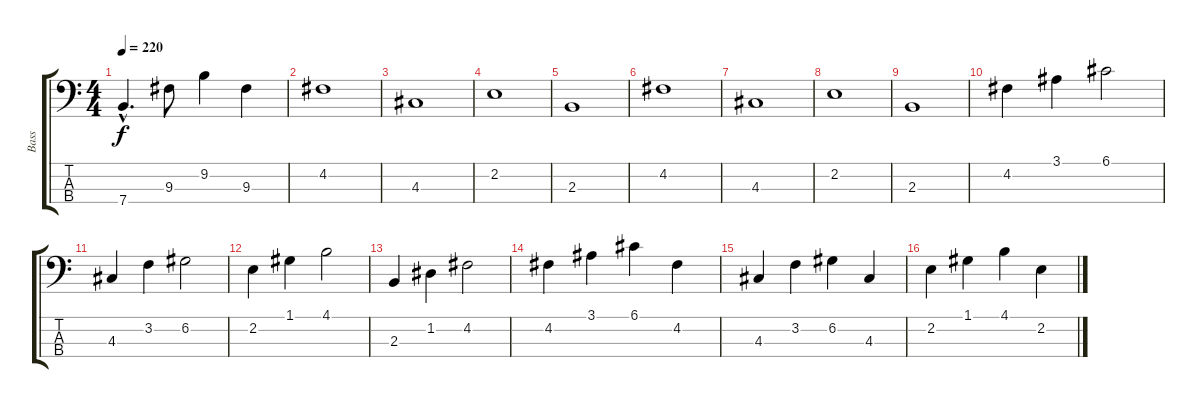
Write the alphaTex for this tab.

\track ("Bass" "Bass") {instrument electricbassfinger}
\staff {score tabs}
\tuning (G2 D2 A1 E1) {hide}
\ts (4 4)
\tempo 220
\clef f4
\ks c
7.4{hac}.4{d dy f} 9.3.8 9.2.4 9.3.4 |
4.2.1 |
4.3.1 |
2.2.1 |
2.3.1 |
4.2.1 |
4.3.1 |
2.2.1 |
2.3.1 |
4.2.4 3.1.4 6.1.2 |
4.3.4 3.2.4 6.2.2 |
2.2.4 1.1.4 4.1.2 |
2.3.4 1.2.4 4.2.2 |
4.2.4 3.1.4 6.1.4 4.2.4 |
4.3.4 3.2.4 6.2.4 4.3.4 |
2.2.4 1.1.4 4.1.4 2.2.4
